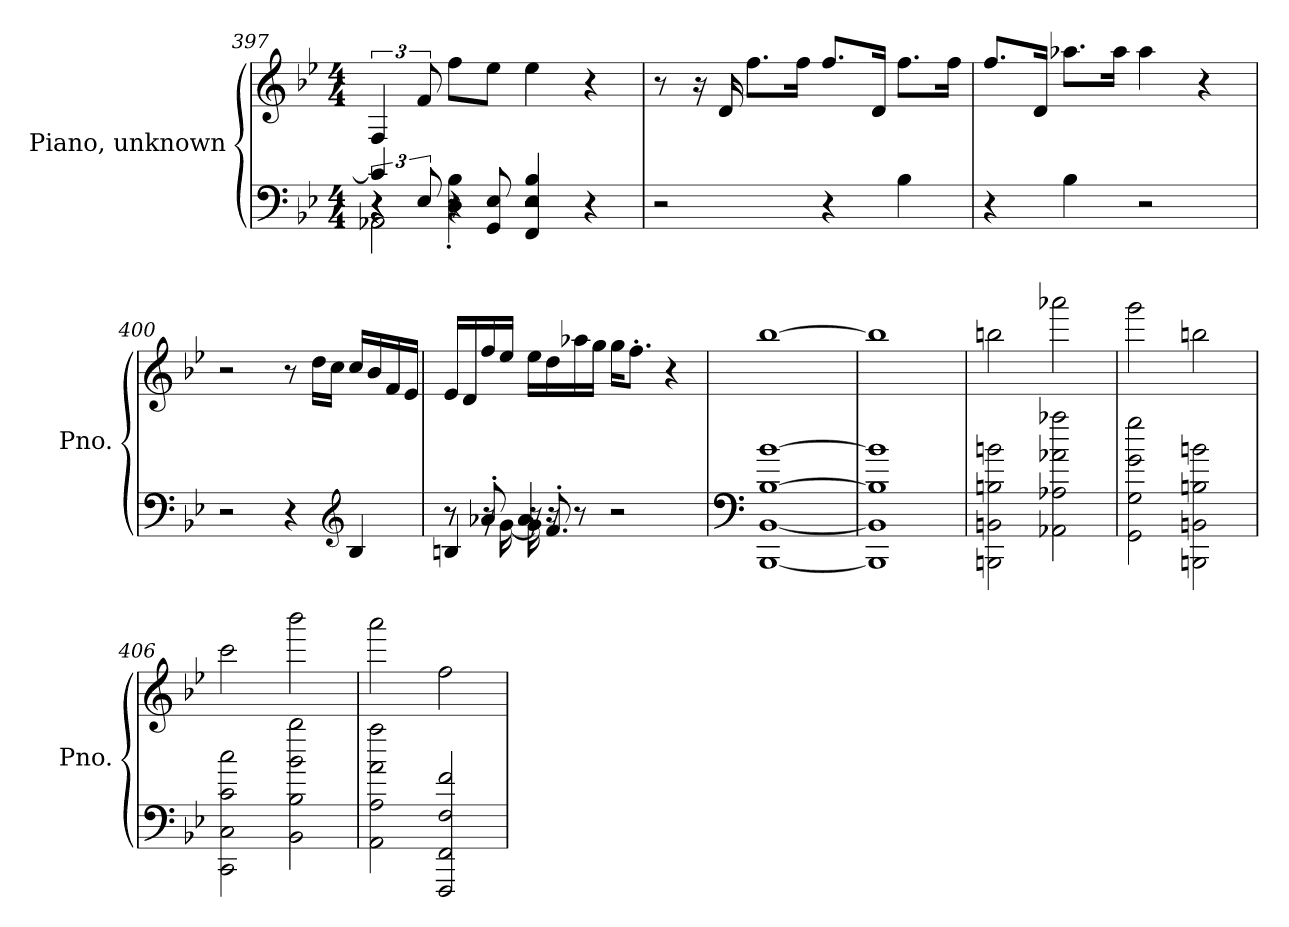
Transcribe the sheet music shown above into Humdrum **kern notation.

**kern	**kern
*part1	*part1
*staff2	*staff1
*I"Piano, unknown	*
*I'Pno.	*
*clefF4	*clefG2
*k[b-e-]	*k[b-e-]
*M4/4	*M4/4
=397	=397
*^	*
*	*^	*
*	*	*^	*
4c/]	4r	6r	2AA-X\	6F/
.	.	12E-/	.	12f/
4r	4D\' 4B-\'	8r	.	8ff\L
.	.	8GG/ 8E-/	.	8ee-\J
2r	2r	4FF/ 4E-/ 4B-/	2r	4ee-\
.	.	4r	.	4r
*v	*v	*v	*v	*
=398	=398
2r	8r
.	16r
.	16d/
.	8.ff\L
.	16ff\Jk
4r	8.ff/L
.	16d/Jk
4B-\	8.ff\L
.	16ff\Jk
=399	=399
4r	8.ff/L
.	16d/Jk
4B-\	8.aa-X\L
.	16aa-\Jk
2r	4aa-\
.	4r
!!LO:LB:g=z
=400	=400
2r	2r
4r	8r
.	16dd\LL
.	16cc\JJ
*clefG2	*
4B-/	16cc/LL
.	16b-/
.	16f/
.	16e-/JJ
=401	=401
*^	*
*	*^	*
8r	8r	4Bn/	16e-/LL
.	.	.	16d/
8a-X'/	16r	.	16ff/
.	[16g\	.	16ee-/JJ
16r	16g\]	4a-/	16ee-\LL
8.f'/	16r	.	16dd\
.	8r	.	16aa-X\
.	.	.	16gg\JJ
2r	2r	2r	16gg\KL
.	.	.	8.ff'\J
.	.	.	4r
*v	*v	*v	*
=402	=402
*clefF4	*
[1BBB- [1BB- [1B- [1b-	[1bb-
=403	=403
1BBB-] 1BB-] 1B-] 1b-]	1bb-]
=404	=404
2BBBn\ 2BBn\ 2Bn\ 2bn\	2bbn\
2AA-X\ 2A-X\ 2a-X\ 2aa-X\	2aaa-X\
=405	=405
2GG\ 2G\ 2g\ 2gg\	2ggg\
2BBBn\ 2BBn\ 2Bn\ 2bn\	2bbn\
=406	=406
2CC\ 2C\ 2c\ 2cc\	2ccc\
2BB-\ 2B-\ 2b-\ 2bb-\	2bbb-\
!!LO:LB:g=z
=407	=407
2AA\ 2A\ 2a\ 2aa\	2aaa\
2FFF/ 2FF/ 2F/ 2f/	2ff\
=	=
*-	*-
